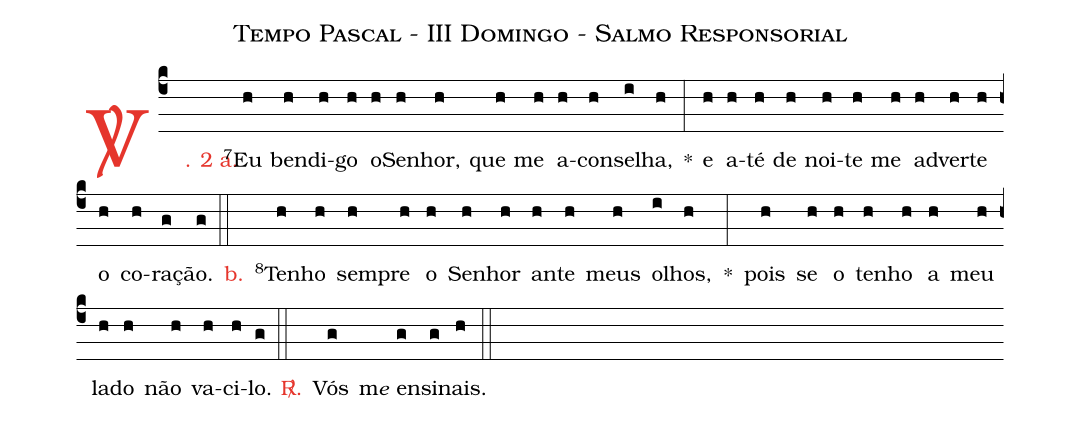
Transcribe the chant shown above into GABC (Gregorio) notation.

name: Tempo Pascal - III Domingo - Salmo Responsorial;
%%
(c4)

<c><sp>V/</sp>. 2 a.</c>() <v>\VSup{7}</v>Eu(h) ben(h)di(h)go(h) o(h)Se(h)nhor,(h) que(h) me(h) a(h)con(h)se(i)lha,(h) *(:)
e(h) a(h)té(h) de(h) noi(h)te(h) me(h) ad(h)ver(h)te(h) o(h) co(h)ra(g)ção.(g)

(::)

<nlba><c>b.</c>() <v>\VSup{8}</v>Te</nlba>(h)nho(h) sem(h)pre(h) o(h) Se(h)nhor(h) an(h)te(h) meus(h) o(i)lhos,(h) *(:)
pois(h) se(h) o(h) te(h)nho(h) a(h) meu(h) la(h)do(h) não(h) va(h)ci(h)lo.(g)

(::)

<nlba><c><sp>R/</sp>.</c>() Vós</nlba>(g) m<e>e</e> en(g)si(g)nais.(h)

(::)
